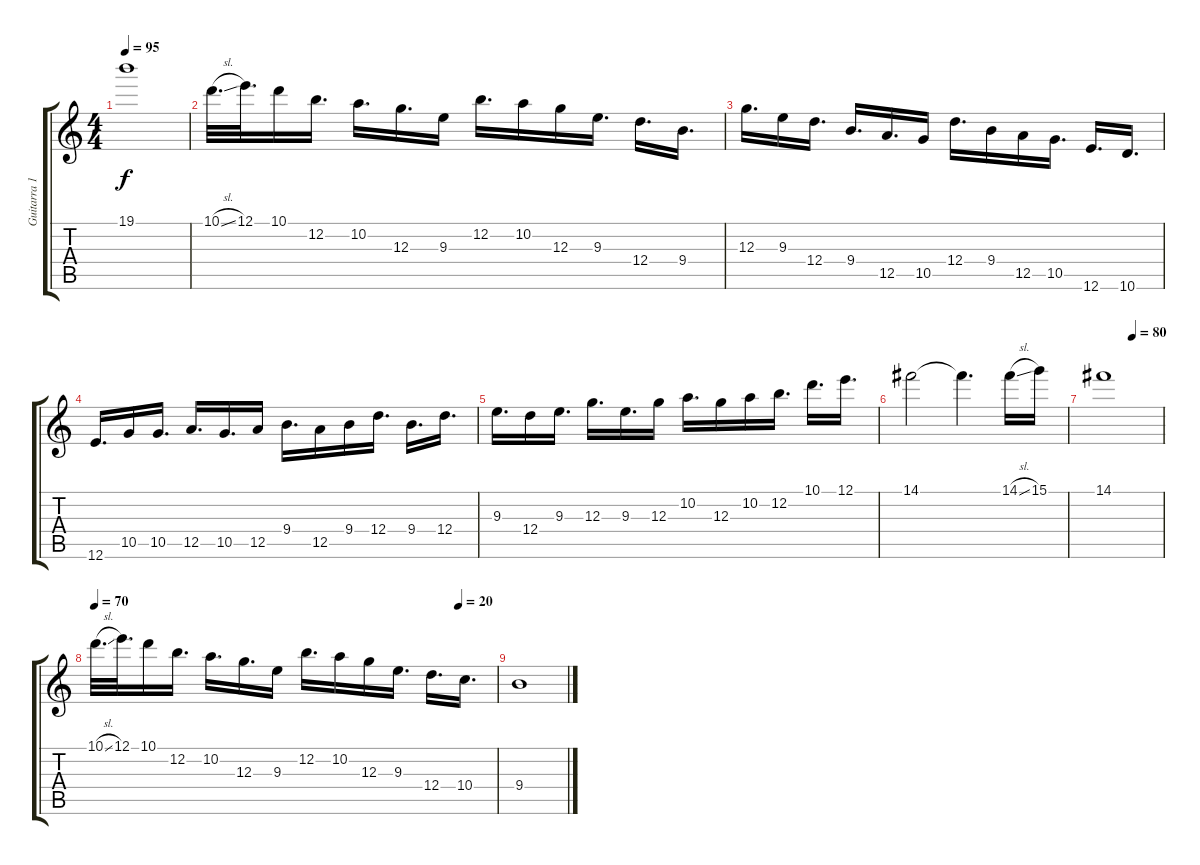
\track ("Guitarra 1 - José Manuél Aguilera" "Guitarra 1") {mute instrument electricguitarclean}
\staff {score tabs}
\tuning (E4 B3 G3 D3 A2 E2) {hide}
\ts (4 4)
\tempo 95
\clef g2
\ks c
19.1.1{dy f} |
10.1{sl}.32{d} 12.1.32{d} 10.1.16 12.2.16{d} 10.2.16{d} 12.3.16{d} 9.3.16 12.2.16{d} 10.2.16 12.3.16 9.3.16{d} 12.4.16{d} 9.4.16{d} |
12.3.16{d} 9.3.16 12.4.16{d} 9.4.16{d} 12.5.16{d} 10.5.16 12.4.16{d} 9.4.16 12.5.16 10.5.16{d} 12.6.16{d} 10.6.16{d} |
12.6.16{d} 10.5.16 10.5.16{d} 12.5.16{d} 10.5.16{d} 12.5.16 9.4.16{d} 12.5.16 9.4.16 12.4.16{d} 9.4.16{d} 12.4.16{d} |
9.3.16{d} 12.4.16 9.3.16{d} 12.3.16{d} 9.3.16{d} 12.3.16 10.2.16{d} 12.3.16 10.2.16 12.2.16{d} 10.1.16{d} 12.1.16{d} |
14.1.2 14.1{t}.4{d} 14.1{sl}.16 15.1.16 |
\tempo (80 0.5)
14.1.1 |
\tempo (20 0.90625)
\tempo 70
10.1{sl}.32{d} 12.1.32{d} 10.1.16 12.2.16{d} 10.2.16{d} 12.3.16{d} 9.3.16 12.2.16{d} 10.2.16 12.3.16 9.3.16{d} 12.4.16{d} 10.4.16{d} |
9.4.1
